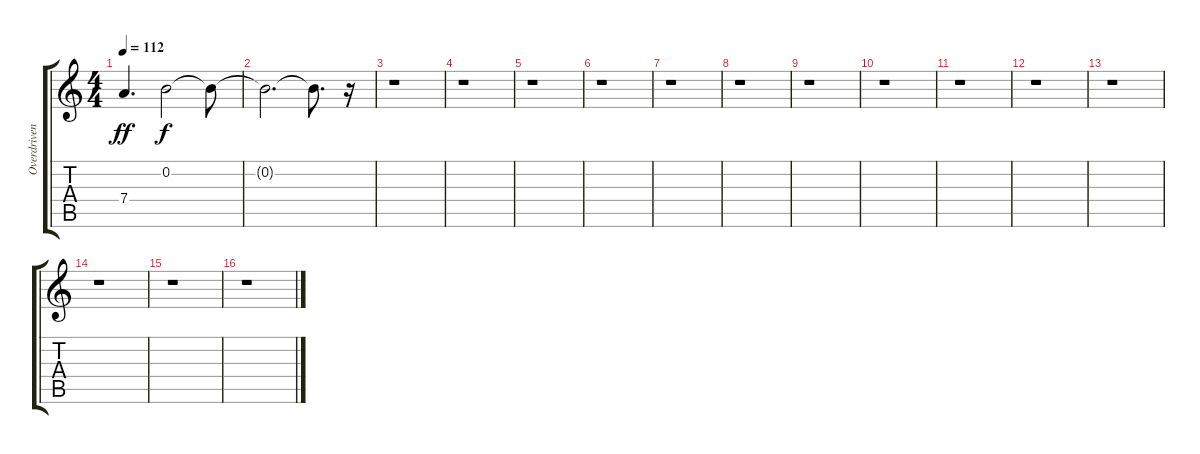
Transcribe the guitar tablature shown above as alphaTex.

\track ("Overdriven Guitar" "Overdriven") {instrument overdrivenguitar}
\staff {score tabs}
\tuning (E4 B3 G3 D3 A2 E2) {hide}
\ts (4 4)
\tempo 112
\clef g2
\ks c
7.4.4{d dy ff} 0.2.2{dy f} 0.2{t}.8 |
0.2{t}.2{d} 0.2{t}.8{d} r.16 |
r.1 |
r.1 |
r.1 |
r.1 |
r.1 |
r.1 |
r.1 |
r.1 |
r.1 |
r.1 |
r.1 |
r.1 |
r.1 |
r.1
